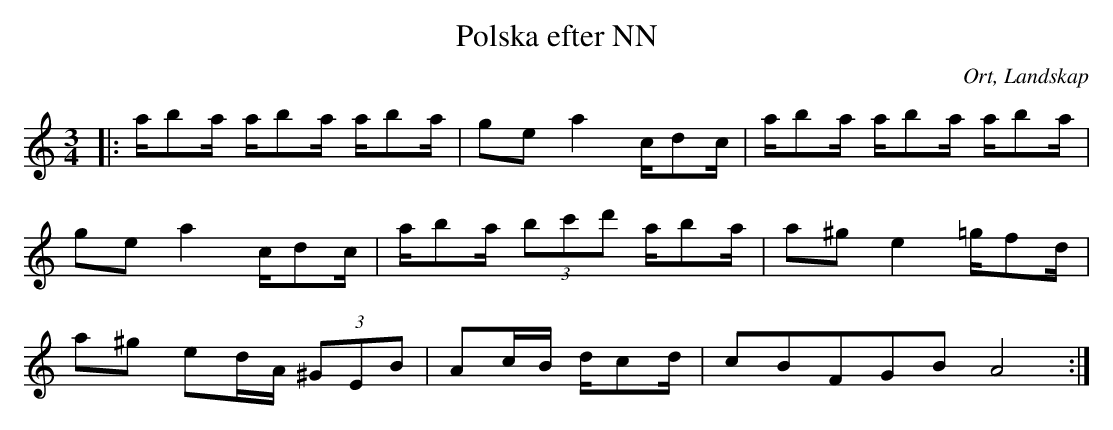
X:1
T:Polska efter NN
O:Ort, Landskap
M:3/4
L:1/8
K:C
|: a/ba/ a/ba/ a/ba/ | ge a2 c/dc/ |a/ba/ a/ba/ a/ba/| ge a2 c/dc/ | a/ba/ (3bc'd' a/ba/| a^g e2 =g/fd/ |a^g ed/A/ (3^GEB| Ac/B/ d/cd/|c2/5B2/5F2/5G2/5B2/5 A4:|
